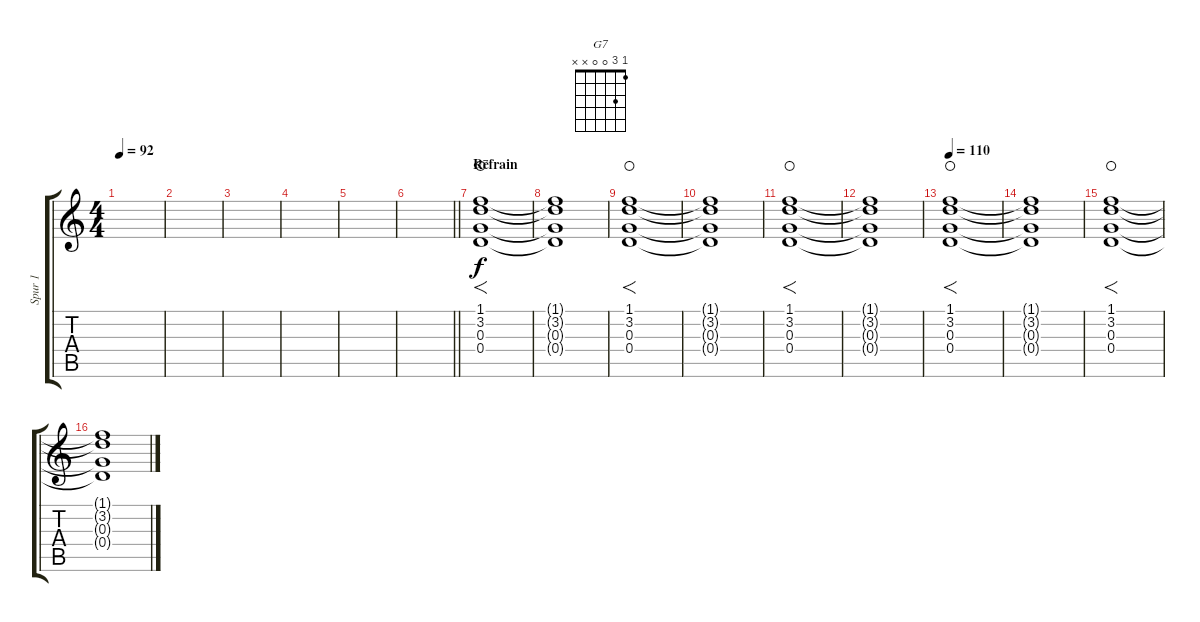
\track ("Spur 1" "Spur 1") {mute instrument acousticguitarsteel}
\staff {score tabs}
\tuning (E4 B3 G3 D3 A2 E2) {hide}
\chord ("G7" 1 3 0 0 x x)
\ts (4 4)
\tempo 92
\clef g2
\ks c
|
|
|
|
|
\barLineRight lightlight
|
\section ("" "Refrain")
(1.1 3.2 0.3 0.4).1{f ch "G7" waho} |
(1.1{t} 3.2{t} 0.3{t} 0.4{t}).1 |
(1.1 3.2 0.3 0.4).1{f waho} |
(1.1{t} 3.2{t} 0.3{t} 0.4{t}).1 |
(1.1 3.2 0.3 0.4).1{f waho} |
(1.1{t} 3.2{t} 0.3{t} 0.4{t}).1 |
\tempo 110
(1.1 3.2 0.3 0.4).1{f waho} |
(1.1{t} 3.2{t} 0.3{t} 0.4{t}).1 |
(1.1 3.2 0.3 0.4).1{f waho} |
(1.1{t} 3.2{t} 0.3{t} 0.4{t}).1
